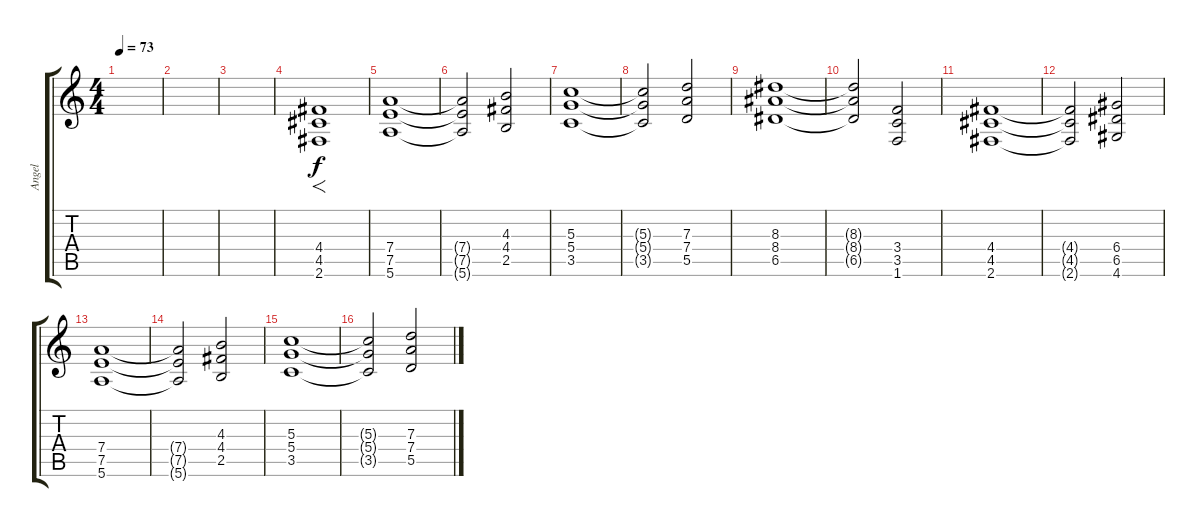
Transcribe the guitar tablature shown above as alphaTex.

\track ("Angel" "Angel") {instrument distortionguitar}
\staff {score tabs}
\tuning (E4 B3 G3 D3 A2 E2) {hide}
\ts (4 4)
\tempo 73
\clef g2
\ks c
|
|
|
(4.4 4.5 2.6).1{f volume 13 balance 8 instrument distortionguitar} |
(7.4 7.5 5.6).1 |
(7.4{t} 7.5{t} 5.6{t}).2 (4.3 4.4 2.5).2 |
(5.3 5.4 3.5).1 |
(5.3{t} 5.4{t} 3.5{t}).2 (7.3 7.4 5.5).2 |
(8.3 8.4 6.5).1 |
(8.3{t} 8.4{t} 6.5{t}).2 (3.4 3.5 1.6).2 |
(4.4 4.5 2.6).1 |
(4.4{t} 4.5{t} 2.6{t}).2 (6.4 6.5 4.6).2 |
(7.4 7.5 5.6).1 |
(7.4{t} 7.5{t} 5.6{t}).2 (4.3 4.4 2.5).2 |
(5.3 5.4 3.5).1 |
(5.3{t} 5.4{t} 3.5{t}).2 (7.3 7.4 5.5).2
